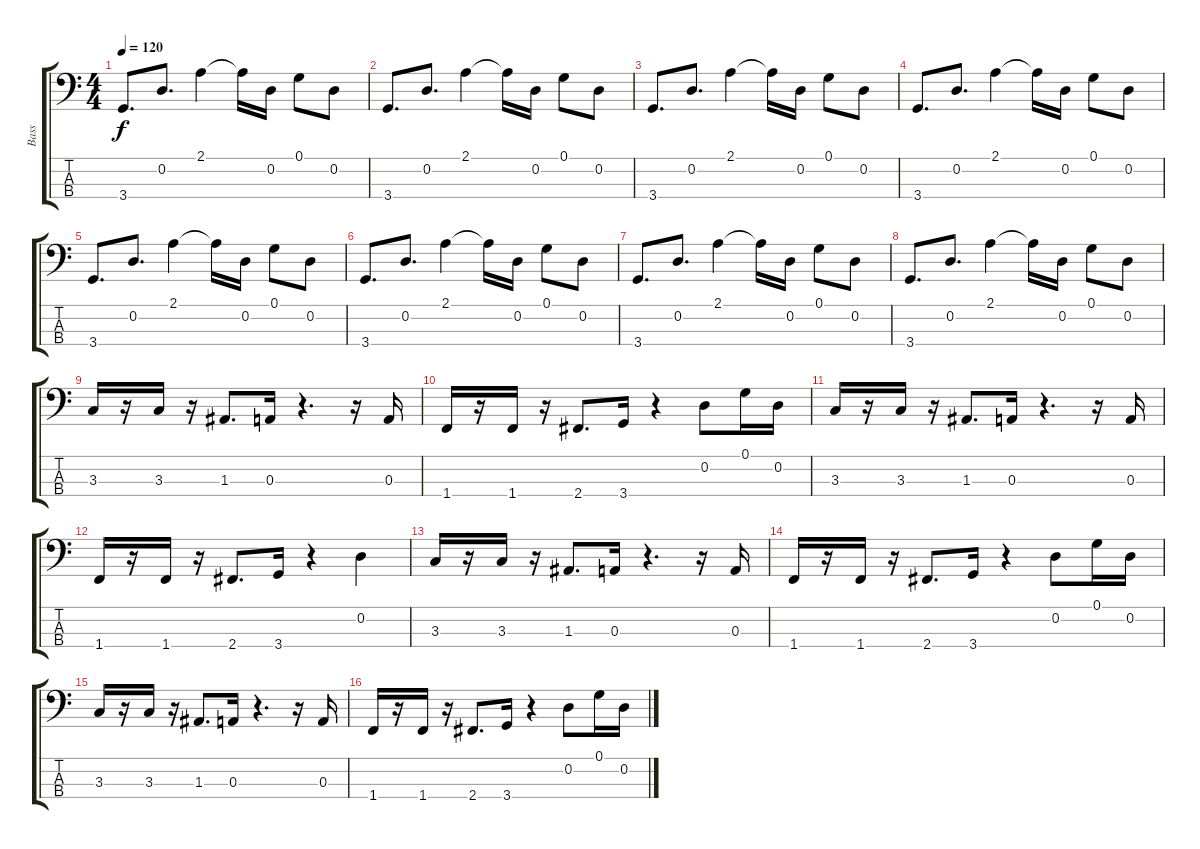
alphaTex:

\track ("Bass" "Bass") {instrument electricbassfinger}
\staff {score tabs}
\tuning (G2 D2 A1 E1) {hide}
\ts (4 4)
\tempo 120
\clef f4
\ks c
3.4.8{d dy f} 0.2.8{d} 2.1.4 2.1{t}.16 0.2.16 0.1.8 0.2.8 |
3.4.8{d} 0.2.8{d} 2.1.4 2.1{t}.16 0.2.16 0.1.8 0.2.8 |
3.4.8{d} 0.2.8{d} 2.1.4 2.1{t}.16 0.2.16 0.1.8 0.2.8 |
3.4.8{d} 0.2.8{d} 2.1.4 2.1{t}.16 0.2.16 0.1.8 0.2.8 |
3.4.8{d} 0.2.8{d} 2.1.4 2.1{t}.16 0.2.16 0.1.8 0.2.8 |
3.4.8{d} 0.2.8{d} 2.1.4 2.1{t}.16 0.2.16 0.1.8 0.2.8 |
3.4.8{d} 0.2.8{d} 2.1.4 2.1{t}.16 0.2.16 0.1.8 0.2.8 |
3.4.8{d} 0.2.8{d} 2.1.4 2.1{t}.16 0.2.16 0.1.8 0.2.8 |
3.3.16 r.16 3.3.16 r.16 1.3.8{d} 0.3.16 r.4{d} r.16 0.3.16 |
1.4.16 r.16 1.4.16 r.16 2.4.8{d} 3.4.16 r.4 0.2.8 0.1.16 0.2.16 |
3.3.16 r.16 3.3.16 r.16 1.3.8{d} 0.3.16 r.4{d} r.16 0.3.16 |
1.4.16 r.16 1.4.16 r.16 2.4.8{d} 3.4.16 r.4 0.2.4 |
3.3.16 r.16 3.3.16 r.16 1.3.8{d} 0.3.16 r.4{d} r.16 0.3.16 |
1.4.16 r.16 1.4.16 r.16 2.4.8{d} 3.4.16 r.4 0.2.8 0.1.16 0.2.16 |
3.3.16 r.16 3.3.16 r.16 1.3.8{d} 0.3.16 r.4{d} r.16 0.3.16 |
1.4.16 r.16 1.4.16 r.16 2.4.8{d} 3.4.16 r.4 0.2.8 0.1.16 0.2.16
